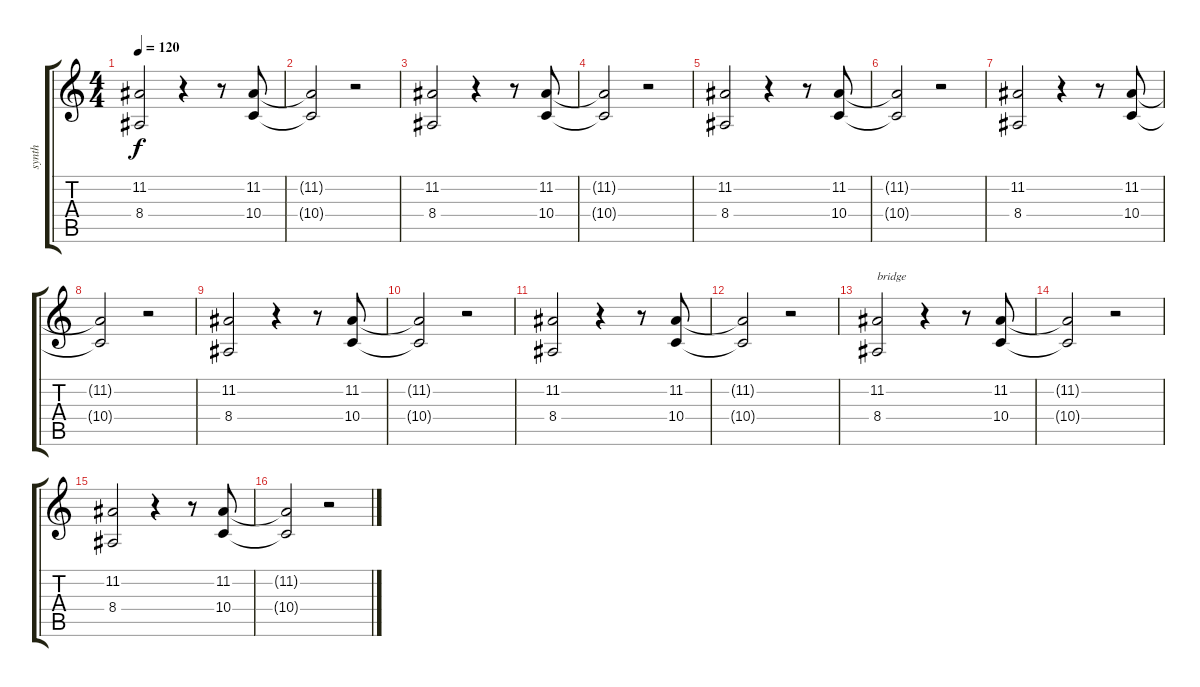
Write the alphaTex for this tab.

\track ("synth" "synth") {instrument pad3polysynth}
\staff {score tabs}
\tuning (E4 B3 G3 D3 A2 E2) {hide}
\ts (4 4)
\tempo 120
\clef g2
\ks c
(11.2 8.4).2{dy f} r.4 r.8 (11.2 10.4).8 |
(11.2{t} 10.4{t}).2 r.2 |
(11.2 8.4).2 r.4 r.8 (11.2 10.4).8 |
(11.2{t} 10.4{t}).2 r.2 |
(11.2 8.4).2 r.4 r.8 (11.2 10.4).8 |
(11.2{t} 10.4{t}).2 r.2 |
(11.2 8.4).2 r.4 r.8 (11.2 10.4).8 |
(11.2{t} 10.4{t}).2 r.2 |
(11.2 8.4).2 r.4 r.8 (11.2 10.4).8 |
(11.2{t} 10.4{t}).2 r.2 |
(11.2 8.4).2 r.4 r.8 (11.2 10.4).8 |
(11.2{t} 10.4{t}).2 r.2 |
(11.2 8.4).2{txt "bridge"} r.4 r.8 (11.2 10.4).8 |
(11.2{t} 10.4{t}).2 r.2 |
(11.2 8.4).2 r.4 r.8 (11.2 10.4).8 |
(11.2{t} 10.4{t}).2 r.2
